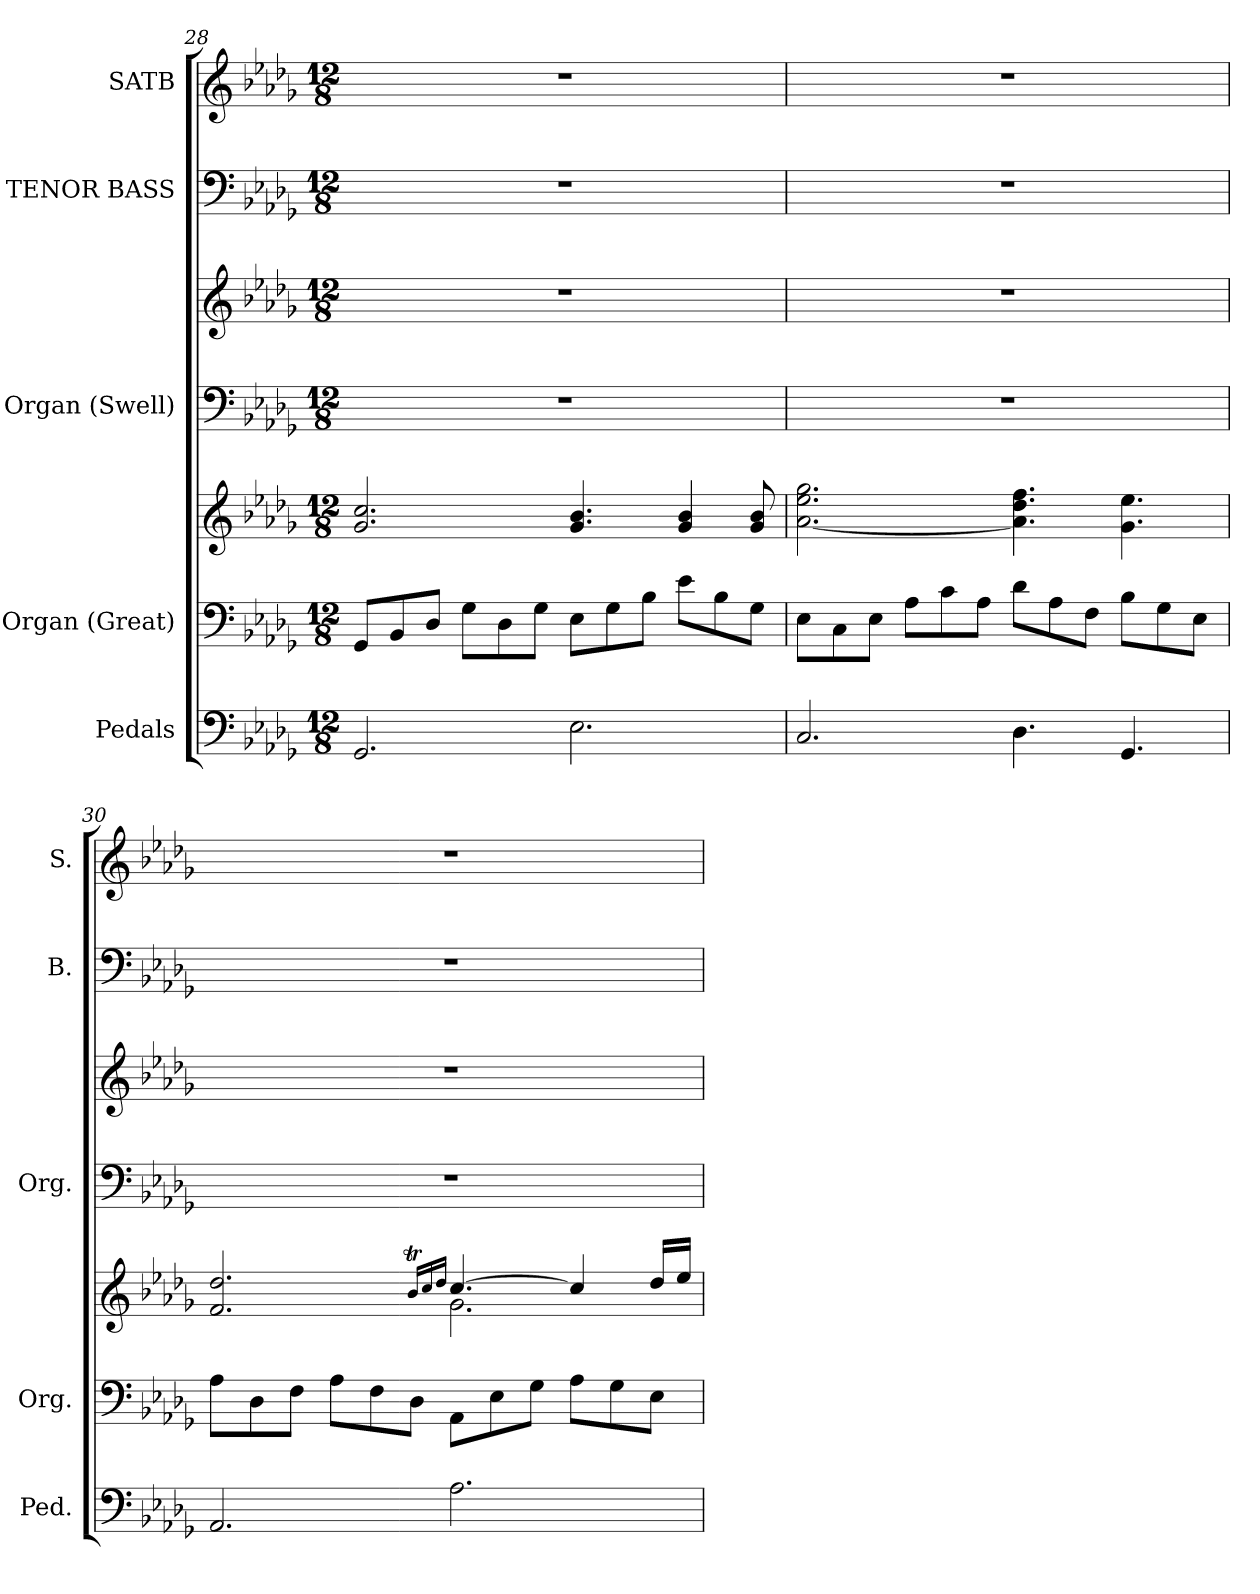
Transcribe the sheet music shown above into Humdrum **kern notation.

**kern	**kern	**kern	**kern	**kern	**kern	**kern
*part5	*part4	*part4	*part3	*part3	*part2	*part1
*staff7	*staff6	*staff5	*staff4	*staff3	*staff2	*staff1
*I"Pedals	*I"Organ (Great)	*	*I"Organ (Swell)	*	*I"TENOR BASS	*I"SATB
*I'Ped.	*I'Org.	*	*I'Org.	*	*I'B.	*I'S.
*clefF4	*clefF4	*clefG2	*clefF4	*clefG2	*clefF4	*clefG2
*k[b-e-a-d-g-]	*k[b-e-a-d-g-]	*k[b-e-a-d-g-]	*k[b-e-a-d-g-]	*k[b-e-a-d-g-]	*k[b-e-a-d-g-]	*k[b-e-a-d-g-]
*D-:	*D-:	*D-:	*D-:	*D-:	*D-:	*D-:
*M12/8	*M12/8	*M12/8	*M12/8	*M12/8	*M12/8	*M12/8
=28	=28	=28	=28	=28	=28	=28
!	!	!	!LO:N:vis=1	!LO:N:vis=1	!LO:N:vis=1	!LO:N:vis=1
2.GG-i/	8GG-i/L	2.g-i/ 2.cci	1.r	1.r	1.r	1.r
.	8BB-i/	.	.	.	.	.
.	8D-i/J	.	.	.	.	.
.	8G-i\L	.	.	.	.	.
.	8D-i\	.	.	.	.	.
.	8G-i\J	.	.	.	.	.
2.E-i\	8E-i\L	4.g-i/ 4.b-i	.	.	.	.
.	8G-i\	.	.	.	.	.
.	8B-i\J	.	.	.	.	.
.	8e-i\L	4g-i/ 4b-i	.	.	.	.
.	8B-i\	.	.	.	.	.
.	8G-i\J	8g-i/ 8b-i	.	.	.	.
!!LO:LB:g=z
=29	=29	=29	=29	=29	=29	=29
!	!	!	!LO:N:vis=1	!LO:N:vis=1	!LO:N:vis=1	!LO:N:vis=1
2.Ci/	8E-i\L	[<2.a-i\ 2.ee-i 2.gg-i	1.r	1.r	1.r	1.r
.	8Ci\	.	.	.	.	.
.	8E-i\J	.	.	.	.	.
.	8A-i\L	.	.	.	.	.
.	8ci\	.	.	.	.	.
.	8A-i\J	.	.	.	.	.
4.D-i\	8d-i\L	4.a-i\] 4.dd-i 4.ffi	.	.	.	.
.	8A-i\	.	.	.	.	.
.	8Fi\J	.	.	.	.	.
4.GG-i/	8B-i\L	4.g-i\ 4.ee-i	.	.	.	.
.	8G-i\	.	.	.	.	.
.	8E-i\J	.	.	.	.	.
=30	=30	=30	=30	=30	=30	=30
*	*	*^	*	*	*	*
!	!	!	!	!LO:N:vis=1	!LO:N:vis=1	!LO:N:vis=1	!LO:N:vis=1
2.AA-i/	8A-i\L	2.fi/ 2.dd-i	2.ryy	1.r	1.r	1.r	1.r
.	8D-i\	.	.	.	.	.	.
.	8Fi\J	.	.	.	.	.	.
.	8A-i\L	.	.	.	.	.	.
.	8Fi\	.	.	.	.	.	.
.	8D-i\J	.	.	.	.	.	.
.	.	16qb-Ti/LL	.	.	.	.	.
.	.	16qcci/	.	.	.	.	.
.	.	16qdd-i/JJ	.	.	.	.	.
2.A-i\	8AA-i\L	[>4.cci/	2.g-i\	.	.	.	.
.	8E-i\	.	.	.	.	.	.
.	8G-i\J	.	.	.	.	.	.
.	8A-i\L	4cci/]	.	.	.	.	.
.	8G-i\	.	.	.	.	.	.
.	8E-i\J	16dd-i/LL	.	.	.	.	.
.	.	16ee-i/JJ	.	.	.	.	.
*	*	*v	*v	*	*	*	*
=	=	=	=	=	=	=
*-	*-	*-	*-	*-	*-	*-
